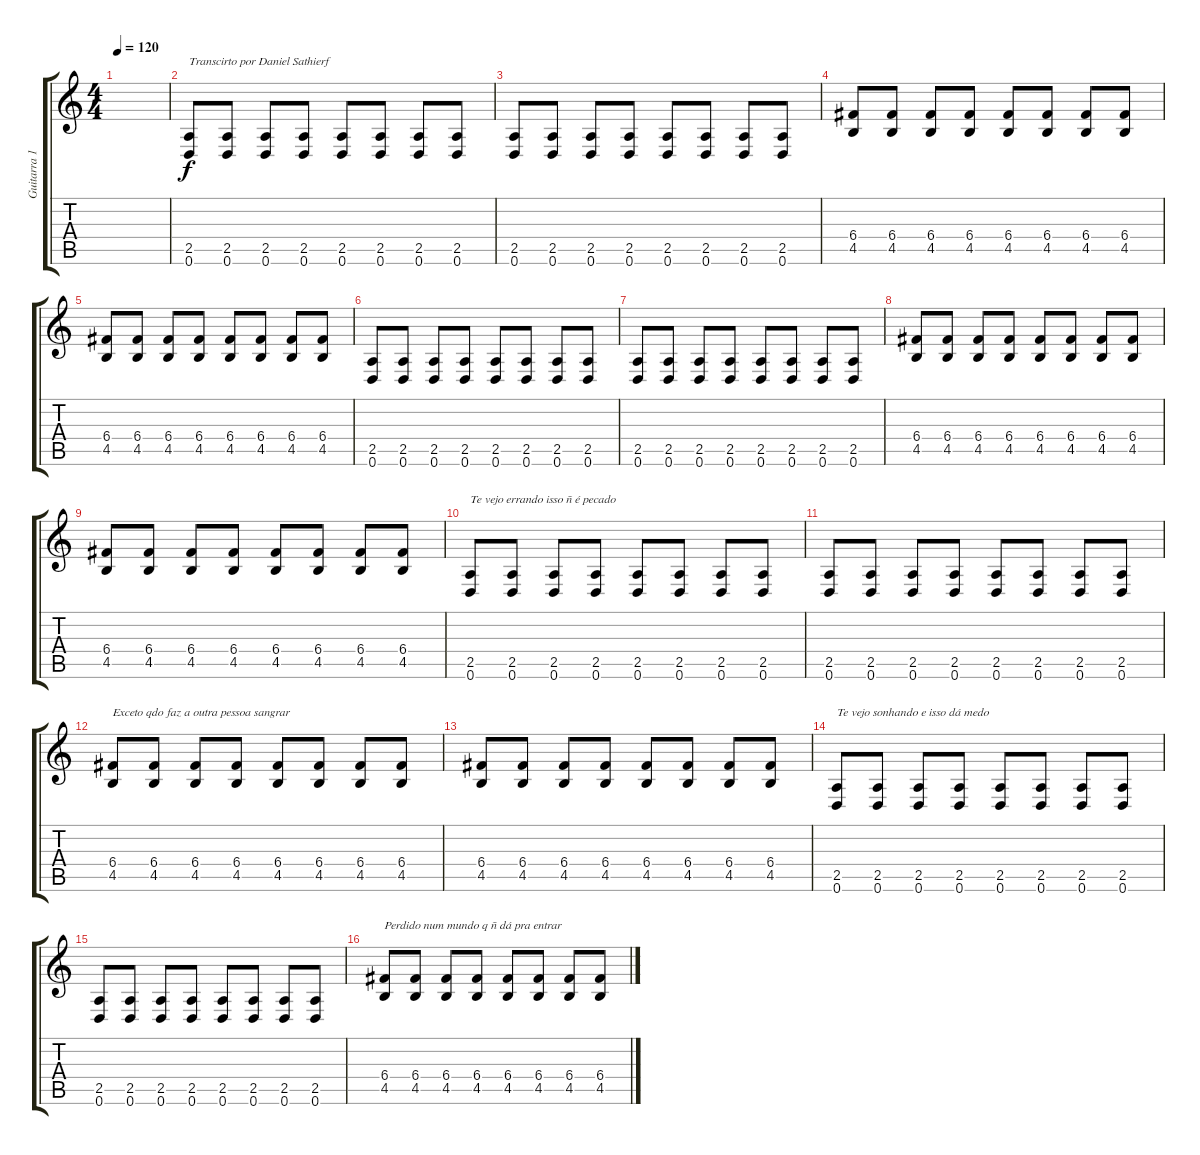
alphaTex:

\track ("Guitarra 1" "Guitarra 1") {instrument distortionguitar}
\staff {score tabs}
\tuning (D4 A3 F3 C3 G2 D2) {hide}
\ts (4 4)
\tempo 120
\clef g2
\ks c
|
(2.5 0.6).8{txt "Transcirto por Daniel Sathierf"} (2.5 0.6).8 (2.5 0.6).8 (2.5 0.6).8 (2.5 0.6).8 (2.5 0.6).8 (2.5 0.6).8 (2.5 0.6).8 |
(2.5 0.6).8 (2.5 0.6).8 (2.5 0.6).8 (2.5 0.6).8 (2.5 0.6).8 (2.5 0.6).8 (2.5 0.6).8 (2.5 0.6).8 |
(6.4 4.5).8 (6.4 4.5).8 (6.4 4.5).8 (6.4 4.5).8 (6.4 4.5).8 (6.4 4.5).8 (6.4 4.5).8 (6.4 4.5).8 |
(6.4 4.5).8 (6.4 4.5).8 (6.4 4.5).8 (6.4 4.5).8 (6.4 4.5).8 (6.4 4.5).8 (6.4 4.5).8 (6.4 4.5).8 |
(2.5 0.6).8 (2.5 0.6).8 (2.5 0.6).8 (2.5 0.6).8 (2.5 0.6).8 (2.5 0.6).8 (2.5 0.6).8 (2.5 0.6).8 |
(2.5 0.6).8 (2.5 0.6).8 (2.5 0.6).8 (2.5 0.6).8 (2.5 0.6).8 (2.5 0.6).8 (2.5 0.6).8 (2.5 0.6).8 |
(6.4 4.5).8 (6.4 4.5).8 (6.4 4.5).8 (6.4 4.5).8 (6.4 4.5).8 (6.4 4.5).8 (6.4 4.5).8 (6.4 4.5).8 |
(6.4 4.5).8 (6.4 4.5).8 (6.4 4.5).8 (6.4 4.5).8 (6.4 4.5).8 (6.4 4.5).8 (6.4 4.5).8 (6.4 4.5).8 |
(2.5 0.6).8{txt "Te vejo errando isso ñ é pecado"} (2.5 0.6).8 (2.5 0.6).8 (2.5 0.6).8 (2.5 0.6).8 (2.5 0.6).8 (2.5 0.6).8 (2.5 0.6).8 |
(2.5 0.6).8 (2.5 0.6).8 (2.5 0.6).8 (2.5 0.6).8 (2.5 0.6).8 (2.5 0.6).8 (2.5 0.6).8 (2.5 0.6).8 |
(6.4 4.5).8{txt "Exceto qdo faz a outra pessoa sangrar"} (6.4 4.5).8 (6.4 4.5).8 (6.4 4.5).8 (6.4 4.5).8 (6.4 4.5).8 (6.4 4.5).8 (6.4 4.5).8 |
(6.4 4.5).8 (6.4 4.5).8 (6.4 4.5).8 (6.4 4.5).8 (6.4 4.5).8 (6.4 4.5).8 (6.4 4.5).8 (6.4 4.5).8 |
(2.5 0.6).8{txt "Te vejo sonhando e isso dá medo"} (2.5 0.6).8 (2.5 0.6).8 (2.5 0.6).8 (2.5 0.6).8 (2.5 0.6).8 (2.5 0.6).8 (2.5 0.6).8 |
(2.5 0.6).8 (2.5 0.6).8 (2.5 0.6).8 (2.5 0.6).8 (2.5 0.6).8 (2.5 0.6).8 (2.5 0.6).8 (2.5 0.6).8 |
(6.4 4.5).8{txt "Perdido num mundo q ñ dá pra entrar"} (6.4 4.5).8 (6.4 4.5).8 (6.4 4.5).8 (6.4 4.5).8 (6.4 4.5).8 (6.4 4.5).8 (6.4 4.5).8
